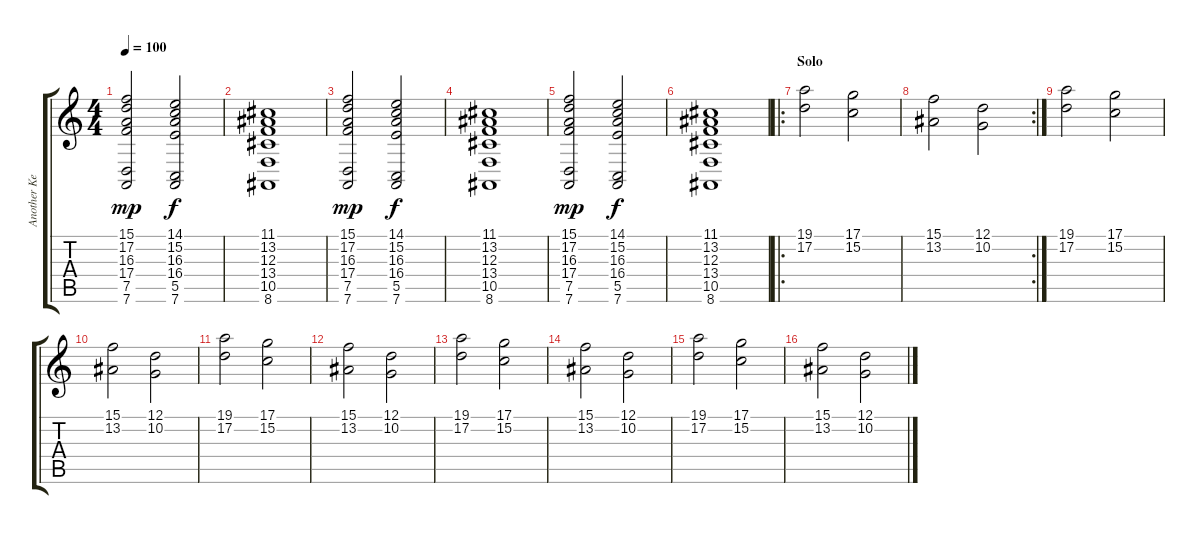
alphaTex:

\track ("Another Keyboards" "Another Ke") {instrument pad2warm}
\staff {score tabs}
\tuning (D4 A3 F3 C3 G2 D2) {hide}
\ts (4 4)
\tempo 100
\clef g2
\ks c
(15.1 17.2 16.3 17.4 7.5 7.6).2{dy mp} (14.1 15.2 16.3 16.4 5.5 7.6).2{dy f} |
(11.1 13.2 12.3 13.4 10.5 8.6).1 |
(15.1 17.2 16.3 17.4 7.5 7.6).2{dy mp} (14.1 15.2 16.3 16.4 5.5 7.6).2{dy f} |
(11.1 13.2 12.3 13.4 10.5 8.6).1 |
(15.1 17.2 16.3 17.4 7.5 7.6).2{dy mp} (14.1 15.2 16.3 16.4 5.5 7.6).2{dy f} |
(11.1 13.2 12.3 13.4 10.5 8.6).1 |
\ro
\section ("" "Solo")
(19.1 17.2).2 (17.1 15.2).2 |
\rc 2
(15.1 13.2).2 (12.1 10.2).2 |
(19.1 17.2).2 (17.1 15.2).2 |
(15.1 13.2).2 (12.1 10.2).2 |
(19.1 17.2).2 (17.1 15.2).2 |
(15.1 13.2).2 (12.1 10.2).2 |
(19.1 17.2).2 (17.1 15.2).2 |
(15.1 13.2).2 (12.1 10.2).2 |
(19.1 17.2).2 (17.1 15.2).2 |
(15.1 13.2).2 (12.1 10.2).2
